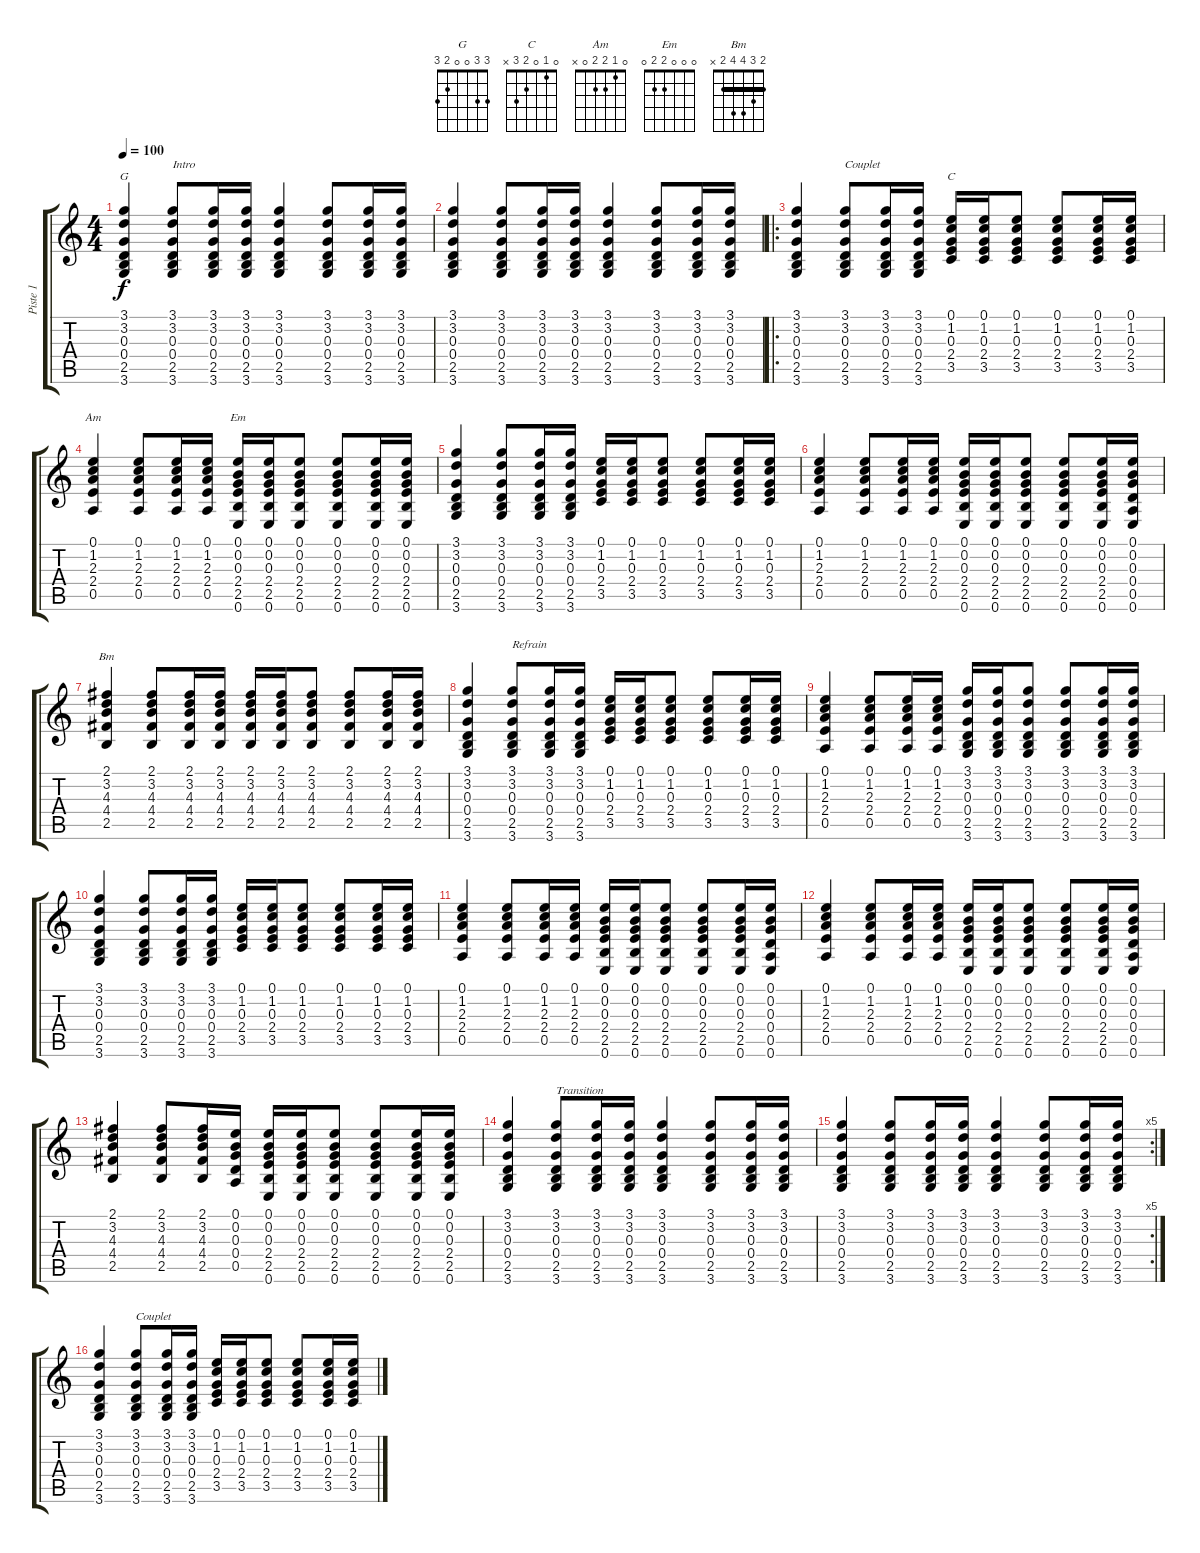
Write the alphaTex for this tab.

\track ("Piste 1" "Piste 1") {instrument acousticguitarnylon}
\staff {score tabs}
\tuning (E4 B3 G3 D3 A2 E2) {hide}
\chord ("G" 3 3 0 0 2 3)
\chord ("C" 0 1 0 2 3 x)
\chord ("Am" 0 1 2 2 0 x)
\chord ("Em" 0 0 0 2 2 0)
\chord ("Bm" 2 3 4 4 2 x) {barre 2}
\ts (4 4)
\tempo 100
\clef g2
\ks c
(3.1 3.2 0.3 0.4 2.5 3.6).4{ch "G" dy f instrument acousticguitarnylon} (3.1 3.2 0.3 0.4 2.5 3.6).8{txt "Intro"} (3.1 3.2 0.3 0.4 2.5 3.6).16 (3.1 3.2 0.3 0.4 2.5 3.6).16 (3.1 3.2 0.3 0.4 2.5 3.6).4 (3.1 3.2 0.3 0.4 2.5 3.6).8 (3.1 3.2 0.3 0.4 2.5 3.6).16 (3.1 3.2 0.3 0.4 2.5 3.6).16 |
(3.1 3.2 0.3 0.4 2.5 3.6).4 (3.1 3.2 0.3 0.4 2.5 3.6).8 (3.1 3.2 0.3 0.4 2.5 3.6).16 (3.1 3.2 0.3 0.4 2.5 3.6).16 (3.1 3.2 0.3 0.4 2.5 3.6).4 (3.1 3.2 0.3 0.4 2.5 3.6).8 (3.1 3.2 0.3 0.4 2.5 3.6).16 (3.1 3.2 0.3 0.4 2.5 3.6).16 |
\ro
(3.1 3.2 0.3 0.4 2.5 3.6).4 (3.1 3.2 0.3 0.4 2.5 3.6).8{txt "Couplet"} (3.1 3.2 0.3 0.4 2.5 3.6).16 (3.1 3.2 0.3 0.4 2.5 3.6).16 (0.1 1.2 0.3 2.4 3.5).16{ch "C"} (0.1 1.2 0.3 2.4 3.5).16 (0.1 1.2 0.3 2.4 3.5).8 (0.1 1.2 0.3 2.4 3.5).8 (0.1 1.2 0.3 2.4 3.5).16 (0.1 1.2 0.3 2.4 3.5).16 |
(0.1 1.2 2.3 2.4 0.5).4{ch "Am"} (0.1 1.2 2.3 2.4 0.5).8 (0.1 1.2 2.3 2.4 0.5).16 (0.1 1.2 2.3 2.4 0.5).16 (0.1 0.2 0.3 2.4 2.5 0.6).16{ch "Em"} (0.1 0.2 0.3 2.4 2.5 0.6).16 (0.1 0.2 0.3 2.4 2.5 0.6).8 (0.1 0.2 0.3 2.4 2.5 0.6).8 (0.1 0.2 0.3 2.4 2.5 0.6).16 (0.1 0.2 0.3 2.4 2.5 0.6).16 |
(3.1 3.2 0.3 0.4 2.5 3.6).4 (3.1 3.2 0.3 0.4 2.5 3.6).8 (3.1 3.2 0.3 0.4 2.5 3.6).16 (3.1 3.2 0.3 0.4 2.5 3.6).16 (0.1 1.2 0.3 2.4 3.5).16 (0.1 1.2 0.3 2.4 3.5).16 (0.1 1.2 0.3 2.4 3.5).8 (0.1 1.2 0.3 2.4 3.5).8 (0.1 1.2 0.3 2.4 3.5).16 (0.1 1.2 0.3 2.4 3.5).16 |
(0.1 1.2 2.3 2.4 0.5).4 (0.1 1.2 2.3 2.4 0.5).8 (0.1 1.2 2.3 2.4 0.5).16 (0.1 1.2 2.3 2.4 0.5).16 (0.1 0.2 0.3 2.4 2.5 0.6).16 (0.1 0.2 0.3 2.4 2.5 0.6).16 (0.1 0.2 0.3 2.4 2.5 0.6).8 (0.1 0.2 0.3 2.4 2.5 0.6).8 (0.1 0.2 0.3 2.4 2.5 0.6).16 (0.1 0.2 0.3 0.4 0.5 0.6).16 |
(2.1 3.2 4.3 4.4 2.5).4{ch "Bm"} (2.1 3.2 4.3 4.4 2.5).8 (2.1 3.2 4.3 4.4 2.5).16 (2.1 3.2 4.3 4.4 2.5).16 (2.1 3.2 4.3 4.4 2.5).16 (2.1 3.2 4.3 4.4 2.5).16 (2.1 3.2 4.3 4.4 2.5).8 (2.1 3.2 4.3 4.4 2.5).8 (2.1 3.2 4.3 4.4 2.5).16 (2.1 3.2 4.3 4.4 2.5).16 |
(3.1 3.2 0.3 0.4 2.5 3.6).4 (3.1 3.2 0.3 0.4 2.5 3.6).8{txt "Refrain"} (3.1 3.2 0.3 0.4 2.5 3.6).16 (3.1 3.2 0.3 0.4 2.5 3.6).16 (0.1 1.2 0.3 2.4 3.5).16 (0.1 1.2 0.3 2.4 3.5).16 (0.1 1.2 0.3 2.4 3.5).8 (0.1 1.2 0.3 2.4 3.5).8 (0.1 1.2 0.3 2.4 3.5).16 (0.1 1.2 0.3 2.4 3.5).16 |
(0.1 1.2 2.3 2.4 0.5).4 (0.1 1.2 2.3 2.4 0.5).8 (0.1 1.2 2.3 2.4 0.5).16 (0.1 1.2 2.3 2.4 0.5).16 (3.1 3.2 0.3 0.4 2.5 3.6).16 (3.1 3.2 0.3 0.4 2.5 3.6).16 (3.1 3.2 0.3 0.4 2.5 3.6).8 (3.1 3.2 0.3 0.4 2.5 3.6).8 (3.1 3.2 0.3 0.4 2.5 3.6).16 (3.1 3.2 0.3 0.4 2.5 3.6).16 |
(3.1 3.2 0.3 0.4 2.5 3.6).4 (3.1 3.2 0.3 0.4 2.5 3.6).8 (3.1 3.2 0.3 0.4 2.5 3.6).16 (3.1 3.2 0.3 0.4 2.5 3.6).16 (0.1 1.2 0.3 2.4 3.5).16 (0.1 1.2 0.3 2.4 3.5).16 (0.1 1.2 0.3 2.4 3.5).8 (0.1 1.2 0.3 2.4 3.5).8 (0.1 1.2 0.3 2.4 3.5).16 (0.1 1.2 0.3 2.4 3.5).16 |
(0.1 1.2 2.3 2.4 0.5).4 (0.1 1.2 2.3 2.4 0.5).8 (0.1 1.2 2.3 2.4 0.5).16 (0.1 1.2 2.3 2.4 0.5).16 (0.1 0.2 0.3 2.4 2.5 0.6).16 (0.1 0.2 0.3 2.4 2.5 0.6).16 (0.1 0.2 0.3 2.4 2.5 0.6).8 (0.1 0.2 0.3 2.4 2.5 0.6).8 (0.1 0.2 0.3 2.4 2.5 0.6).16 (0.1 0.2 0.3 0.4 0.5 0.6).16 |
(0.1 1.2 2.3 2.4 0.5).4 (0.1 1.2 2.3 2.4 0.5).8 (0.1 1.2 2.3 2.4 0.5).16 (0.1 1.2 2.3 2.4 0.5).16 (0.1 0.2 0.3 2.4 2.5 0.6).16 (0.1 0.2 0.3 2.4 2.5 0.6).16 (0.1 0.2 0.3 2.4 2.5 0.6).8 (0.1 0.2 0.3 2.4 2.5 0.6).8 (0.1 0.2 0.3 2.4 2.5 0.6).16 (0.1 0.2 0.3 0.4 0.5 0.6).16 |
(2.1 3.2 4.3 4.4 2.5).4 (2.1 3.2 4.3 4.4 2.5).8 (2.1 3.2 4.3 4.4 2.5).16 (0.1 0.2 0.3 0.4 0.5).16 (0.1 0.2 0.3 2.4 2.5 0.6).16 (0.1 0.2 0.3 2.4 2.5 0.6).16 (0.1 0.2 0.3 2.4 2.5 0.6).8 (0.1 0.2 0.3 2.4 2.5 0.6).8 (0.1 0.2 0.3 2.4 2.5 0.6).16 (0.1 0.2 0.3 2.4 2.5 0.6).16 |
(3.1 3.2 0.3 0.4 2.5 3.6).4 (3.1 3.2 0.3 0.4 2.5 3.6).8{txt "Transition"} (3.1 3.2 0.3 0.4 2.5 3.6).16 (3.1 3.2 0.3 0.4 2.5 3.6).16 (3.1 3.2 0.3 0.4 2.5 3.6).4 (3.1 3.2 0.3 0.4 2.5 3.6).8 (3.1 3.2 0.3 0.4 2.5 3.6).16 (3.1 3.2 0.3 0.4 2.5 3.6).16 |
\rc 5
(3.1 3.2 0.3 0.4 2.5 3.6).4 (3.1 3.2 0.3 0.4 2.5 3.6).8 (3.1 3.2 0.3 0.4 2.5 3.6).16 (3.1 3.2 0.3 0.4 2.5 3.6).16 (3.1 3.2 0.3 0.4 2.5 3.6).4 (3.1 3.2 0.3 0.4 2.5 3.6).8 (3.1 3.2 0.3 0.4 2.5 3.6).16 (3.1 3.2 0.3 0.4 2.5 3.6).16 |
(3.1 3.2 0.3 0.4 2.5 3.6).4 (3.1 3.2 0.3 0.4 2.5 3.6).8{txt "Couplet"} (3.1 3.2 0.3 0.4 2.5 3.6).16 (3.1 3.2 0.3 0.4 2.5 3.6).16 (0.1 1.2 0.3 2.4 3.5).16 (0.1 1.2 0.3 2.4 3.5).16 (0.1 1.2 0.3 2.4 3.5).8 (0.1 1.2 0.3 2.4 3.5).8 (0.1 1.2 0.3 2.4 3.5).16 (0.1 1.2 0.3 2.4 3.5).16
